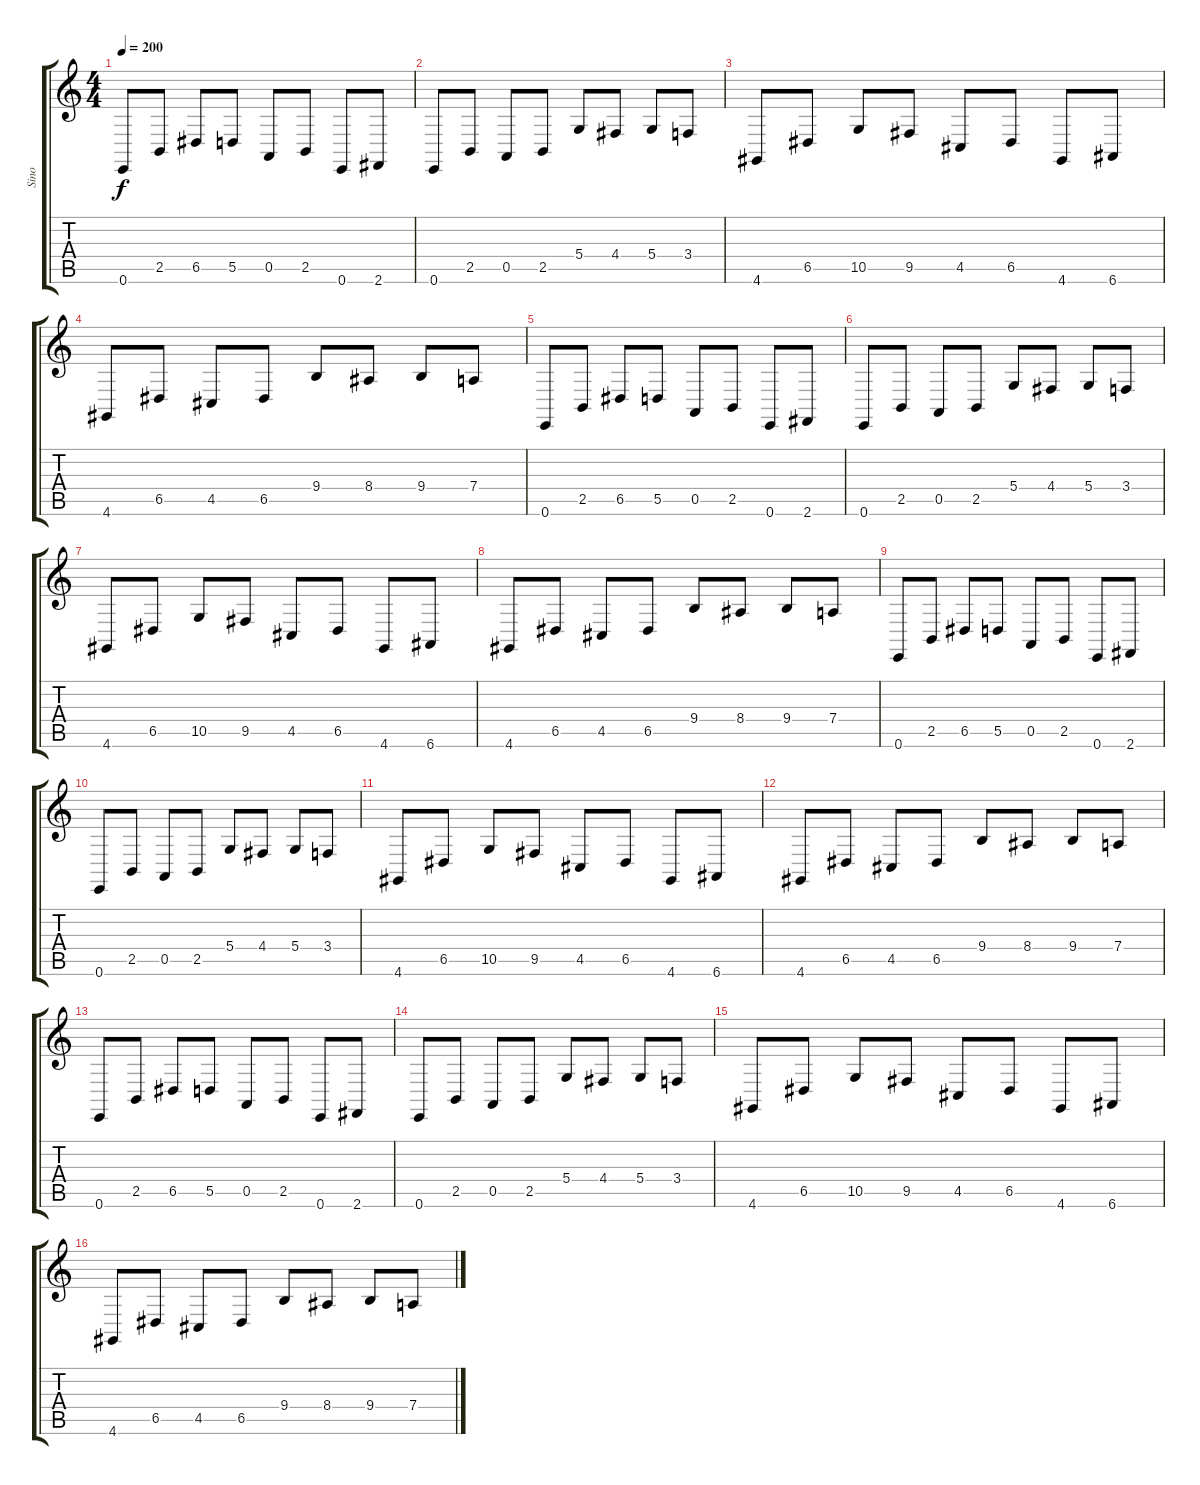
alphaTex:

\track ("Sino" "Sino") {instrument tubularbells}
\staff {score tabs}
\tuning (E4 B3 G3 D3 A2 E2) {hide}
\ts (4 4)
\tempo 200
\clef g2
\ks c
0.6.8{dy f} 2.5.8 6.5.8 5.5.8 0.5.8 2.5.8 0.6.8 2.6.8 |
0.6.8 2.5.8 0.5.8 2.5.8 5.4.8 4.4.8 5.4.8 3.4.8 |
4.6.8 6.5.8 10.5.8 9.5.8 4.5.8 6.5.8 4.6.8 6.6.8 |
4.6.8 6.5.8 4.5.8 6.5.8 9.4.8 8.4.8 9.4.8 7.4.8 |
0.6.8 2.5.8 6.5.8 5.5.8 0.5.8 2.5.8 0.6.8 2.6.8 |
0.6.8 2.5.8 0.5.8 2.5.8 5.4.8 4.4.8 5.4.8 3.4.8 |
4.6.8 6.5.8 10.5.8 9.5.8 4.5.8 6.5.8 4.6.8 6.6.8 |
4.6.8 6.5.8 4.5.8 6.5.8 9.4.8 8.4.8 9.4.8 7.4.8 |
0.6.8 2.5.8 6.5.8 5.5.8 0.5.8 2.5.8 0.6.8 2.6.8 |
0.6.8 2.5.8 0.5.8 2.5.8 5.4.8 4.4.8 5.4.8 3.4.8 |
4.6.8 6.5.8 10.5.8 9.5.8 4.5.8 6.5.8 4.6.8 6.6.8 |
4.6.8 6.5.8 4.5.8 6.5.8 9.4.8 8.4.8 9.4.8 7.4.8 |
0.6.8 2.5.8 6.5.8 5.5.8 0.5.8 2.5.8 0.6.8 2.6.8 |
0.6.8 2.5.8 0.5.8 2.5.8 5.4.8 4.4.8 5.4.8 3.4.8 |
4.6.8 6.5.8 10.5.8 9.5.8 4.5.8 6.5.8 4.6.8 6.6.8 |
4.6.8 6.5.8 4.5.8 6.5.8 9.4.8 8.4.8 9.4.8 7.4.8
